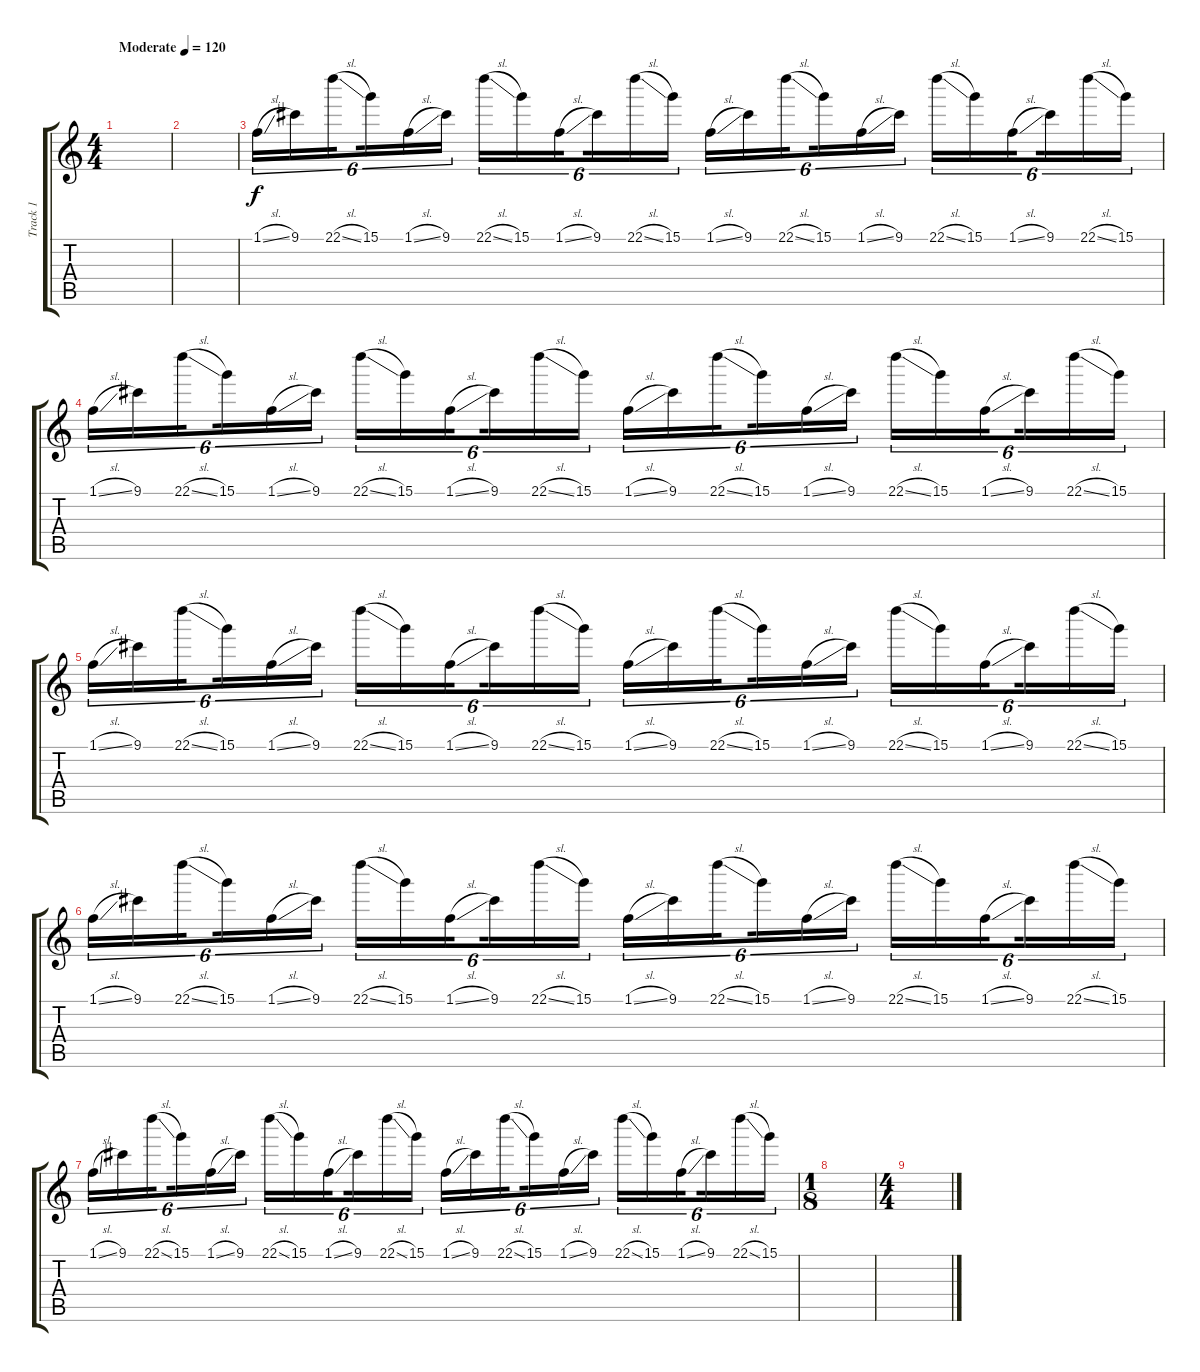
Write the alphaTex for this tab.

\track ("Track 1" "Track 1") {instrument distortionguitar}
\staff {score tabs}
\tuning (E4 B3 G3 D3 A2 E2) {hide}
\ts (4 4)
\tempo (120 "Moderate")
\clef g2
\ks c
|
|
1.1{sl}.16{tu (6 4) volume 10} 9.1.16{tu (6 4)} 22.1{sl}.16{tu (6 4) beam splitsecondary} 15.1.16{tu (6 4)} 1.1{sl}.16{tu (6 4)} 9.1.16{tu (6 4)} 22.1{sl}.16{tu (6 4)} 15.1.16{tu (6 4)} 1.1{sl}.16{tu (6 4) beam splitsecondary} 9.1.16{tu (6 4)} 22.1{sl}.16{tu (6 4)} 15.1.16{tu (6 4)} 1.1{sl}.16{tu (6 4)} 9.1.16{tu (6 4)} 22.1{sl}.16{tu (6 4) beam splitsecondary} 15.1.16{tu (6 4)} 1.1{sl}.16{tu (6 4)} 9.1.16{tu (6 4)} 22.1{sl}.16{tu (6 4)} 15.1.16{tu (6 4)} 1.1{sl}.16{tu (6 4) beam splitsecondary} 9.1.16{tu (6 4)} 22.1{sl}.16{tu (6 4)} 15.1.16{tu (6 4)} |
1.1{sl}.16{tu (6 4)} 9.1.16{tu (6 4)} 22.1{sl}.16{tu (6 4) beam splitsecondary} 15.1.16{tu (6 4)} 1.1{sl}.16{tu (6 4)} 9.1.16{tu (6 4)} 22.1{sl}.16{tu (6 4)} 15.1.16{tu (6 4)} 1.1{sl}.16{tu (6 4) beam splitsecondary} 9.1.16{tu (6 4)} 22.1{sl}.16{tu (6 4)} 15.1.16{tu (6 4)} 1.1{sl}.16{tu (6 4)} 9.1.16{tu (6 4)} 22.1{sl}.16{tu (6 4) beam splitsecondary} 15.1.16{tu (6 4)} 1.1{sl}.16{tu (6 4)} 9.1.16{tu (6 4)} 22.1{sl}.16{tu (6 4)} 15.1.16{tu (6 4)} 1.1{sl}.16{tu (6 4) beam splitsecondary} 9.1.16{tu (6 4)} 22.1{sl}.16{tu (6 4)} 15.1.16{tu (6 4)} |
1.1{sl}.16{tu (6 4)} 9.1.16{tu (6 4)} 22.1{sl}.16{tu (6 4) beam splitsecondary} 15.1.16{tu (6 4)} 1.1{sl}.16{tu (6 4)} 9.1.16{tu (6 4)} 22.1{sl}.16{tu (6 4)} 15.1.16{tu (6 4)} 1.1{sl}.16{tu (6 4) beam splitsecondary} 9.1.16{tu (6 4)} 22.1{sl}.16{tu (6 4)} 15.1.16{tu (6 4)} 1.1{sl}.16{tu (6 4)} 9.1.16{tu (6 4)} 22.1{sl}.16{tu (6 4) beam splitsecondary} 15.1.16{tu (6 4)} 1.1{sl}.16{tu (6 4)} 9.1.16{tu (6 4)} 22.1{sl}.16{tu (6 4)} 15.1.16{tu (6 4)} 1.1{sl}.16{tu (6 4) beam splitsecondary} 9.1.16{tu (6 4)} 22.1{sl}.16{tu (6 4)} 15.1.16{tu (6 4)} |
1.1{sl}.16{tu (6 4)} 9.1.16{tu (6 4)} 22.1{sl}.16{tu (6 4) beam splitsecondary} 15.1.16{tu (6 4)} 1.1{sl}.16{tu (6 4)} 9.1.16{tu (6 4)} 22.1{sl}.16{tu (6 4)} 15.1.16{tu (6 4)} 1.1{sl}.16{tu (6 4) beam splitsecondary} 9.1.16{tu (6 4)} 22.1{sl}.16{tu (6 4)} 15.1.16{tu (6 4)} 1.1{sl}.16{tu (6 4)} 9.1.16{tu (6 4)} 22.1{sl}.16{tu (6 4) beam splitsecondary} 15.1.16{tu (6 4)} 1.1{sl}.16{tu (6 4)} 9.1.16{tu (6 4)} 22.1{sl}.16{tu (6 4)} 15.1.16{tu (6 4)} 1.1{sl}.16{tu (6 4) beam splitsecondary} 9.1.16{tu (6 4)} 22.1{sl}.16{tu (6 4)} 15.1.16{tu (6 4)} |
1.1{sl}.16{tu (6 4)} 9.1.16{tu (6 4)} 22.1{sl}.16{tu (6 4) beam splitsecondary} 15.1.16{tu (6 4)} 1.1{sl}.16{tu (6 4)} 9.1.16{tu (6 4)} 22.1{sl}.16{tu (6 4)} 15.1.16{tu (6 4)} 1.1{sl}.16{tu (6 4) beam splitsecondary} 9.1.16{tu (6 4)} 22.1{sl}.16{tu (6 4)} 15.1.16{tu (6 4)} 1.1{sl}.16{tu (6 4)} 9.1.16{tu (6 4)} 22.1{sl}.16{tu (6 4) beam splitsecondary} 15.1.16{tu (6 4)} 1.1{sl}.16{tu (6 4)} 9.1.16{tu (6 4)} 22.1{sl}.16{tu (6 4)} 15.1.16{tu (6 4)} 1.1{sl}.16{tu (6 4) beam splitsecondary} 9.1.16{tu (6 4)} 22.1{sl}.16{tu (6 4)} 15.1.16{tu (6 4)} |
\ts (1 8)
|
\ts (4 4)
